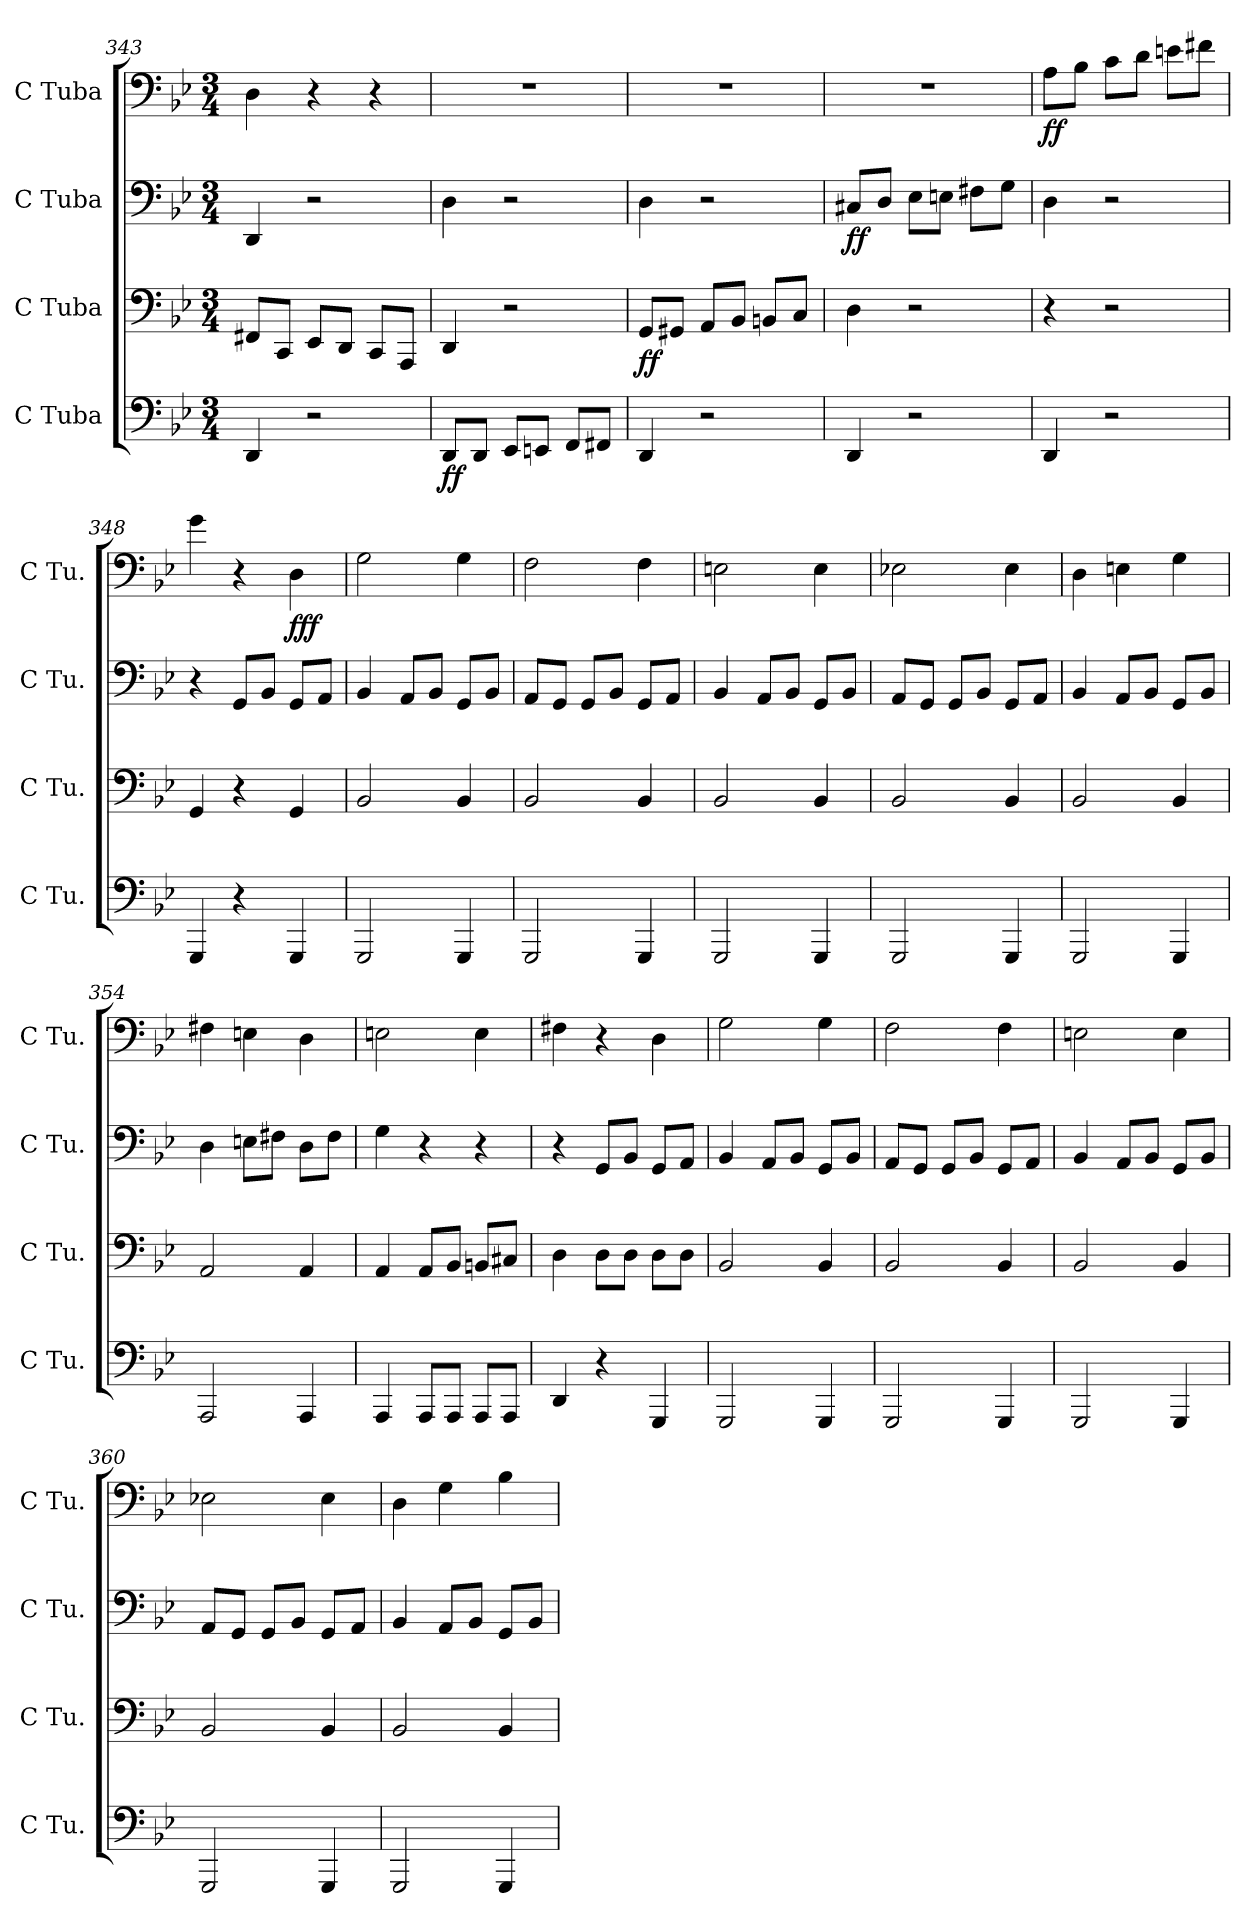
**kern	**dynam	**kern	**dynam	**kern	**dynam	**kern	**dynam
*part4	*part4	*part3	*part3	*part2	*part2	*part1	*part1
*staff4	*staff4	*staff3	*staff3	*staff2	*staff2	*staff1	*staff1
*I"C Tuba	*	*I"C Tuba	*	*I"C Tuba	*	*I"C Tuba	*
*I'C Tu.	*	*I'C Tu.	*	*I'C Tu.	*	*I'C Tu.	*
*clefF4	*	*clefF4	*	*clefF4	*	*clefF4	*
*k[b-e-]	*	*k[b-e-]	*	*k[b-e-]	*	*k[b-e-]	*
*M3/4	*	*M3/4	*	*M3/4	*	*M3/4	*
=343	=343	=343	=343	=343	=343	=343	=343
4DD/	.	8FF#X/L	.	4DD/	.	4D\	.
.	.	8CC/J	.	.	.	.	.
2r	.	8EE-/L	.	2r	.	4r	.
.	.	8DD/J	.	.	.	.	.
.	.	8CC/L	.	.	.	4r	.
.	.	8AAA/J	.	.	.	.	.
=344	=344	=344	=344	=344	=344	=344	=344
!	!LO:DY:b	!	!	!	!	!	!
8DD/L	ff	4DD/	.	4D\	.	2.r	.
8DD/J	.	.	.	.	.	.	.
8EE-/L	.	2r	.	2r	.	.	.
8EEn/J	.	.	.	.	.	.	.
8FF/L	.	.	.	.	.	.	.
8FF#X/J	.	.	.	.	.	.	.
=345	=345	=345	=345	=345	=345	=345	=345
!	!	!	!LO:DY:b	!	!	!	!
4DD/	.	8GG/L	ff	4D\	.	2.r	.
.	.	8GG#X/J	.	.	.	.	.
2r	.	8AA/L	.	2r	.	.	.
.	.	8BB-/J	.	.	.	.	.
.	.	8BBn/L	.	.	.	.	.
.	.	8C/J	.	.	.	.	.
!!LO:PB:g=z
=346	=346	=346	=346	=346	=346	=346	=346
!	!	!	!	!	!LO:DY:b	!	!
4DD/	.	4D\	.	8C#X/L	ff	2.r	.
.	.	.	.	8D/J	.	.	.
2r	.	2r	.	8E-\L	.	.	.
.	.	.	.	8En\J	.	.	.
.	.	.	.	8F#X\L	.	.	.
.	.	.	.	8G\J	.	.	.
=347	=347	=347	=347	=347	=347	=347	=347
!	!	!	!	!	!	!	!LO:DY:b
4DD/	.	4r	.	4D\	.	8A\L	ff
.	.	.	.	.	.	8B-\J	.
2r	.	2r	.	2r	.	8c\L	.
.	.	.	.	.	.	8d\J	.
.	.	.	.	.	.	8en\L	.
.	.	.	.	.	.	8f#X\J	.
=348	=348	=348	=348	=348	=348	=348	=348
4GGG/	.	4GG/	.	4r	.	4g\	.
4r	.	4r	.	8GG/L	.	4r	.
.	.	.	.	8BB-/J	.	.	.
!	!	!	!	!	!	!	!LO:DY:b
4GGG/	.	4GG/	.	8GG/L	.	4D\	fff
.	.	.	.	8AA/J	.	.	.
=349	=349	=349	=349	=349	=349	=349	=349
2GGG/	.	2BB-/	.	4BB-/	.	2G\	.
.	.	.	.	8AA/L	.	.	.
.	.	.	.	8BB-/J	.	.	.
4GGG/	.	4BB-/	.	8GG/L	.	4G\	.
.	.	.	.	8BB-/J	.	.	.
=350	=350	=350	=350	=350	=350	=350	=350
2GGG/	.	2BB-/	.	8AA/L	.	2F\	.
.	.	.	.	8GG/J	.	.	.
.	.	.	.	8GG/L	.	.	.
.	.	.	.	8BB-/J	.	.	.
4GGG/	.	4BB-/	.	8GG/L	.	4F\	.
.	.	.	.	8AA/J	.	.	.
=351	=351	=351	=351	=351	=351	=351	=351
2GGG/	.	2BB-/	.	4BB-/	.	2En\	.
.	.	.	.	8AA/L	.	.	.
.	.	.	.	8BB-/J	.	.	.
4GGG/	.	4BB-/	.	8GG/L	.	4E\	.
.	.	.	.	8BB-/J	.	.	.
!!LO:LB:g=z
=352	=352	=352	=352	=352	=352	=352	=352
2GGG/	.	2BB-/	.	8AA/L	.	2E-X\	.
.	.	.	.	8GG/J	.	.	.
.	.	.	.	8GG/L	.	.	.
.	.	.	.	8BB-/J	.	.	.
4GGG/	.	4BB-/	.	8GG/L	.	4E-\	.
.	.	.	.	8AA/J	.	.	.
=353	=353	=353	=353	=353	=353	=353	=353
2GGG/	.	2BB-/	.	4BB-/	.	4D\	.
.	.	.	.	8AA/L	.	4En\	.
.	.	.	.	8BB-/J	.	.	.
4GGG/	.	4BB-/	.	8GG/L	.	4G\	.
.	.	.	.	8BB-/J	.	.	.
=354	=354	=354	=354	=354	=354	=354	=354
2AAA/	.	2AA/	.	4D\	.	4F#X\	.
.	.	.	.	8En\L	.	4En\	.
.	.	.	.	8F#X\J	.	.	.
4AAA/	.	4AA/	.	8D\L	.	4D\	.
.	.	.	.	8F#\J	.	.	.
=355	=355	=355	=355	=355	=355	=355	=355
4AAA/	.	4AA/	.	4G\	.	2En\	.
8AAA/L	.	8AA/L	.	4r	.	.	.
8AAA/J	.	8BB-/J	.	.	.	.	.
8AAA/L	.	8BBn/L	.	4r	.	4E\	.
8AAA/J	.	8C#X/J	.	.	.	.	.
=356	=356	=356	=356	=356	=356	=356	=356
4DD/	.	4D\	.	4r	.	4F#X\	.
4r	.	8D\L	.	8GG/L	.	4r	.
.	.	8D\J	.	8BB-/J	.	.	.
4GGG/	.	8D\L	.	8GG/L	.	4D\	.
.	.	8D\J	.	8AA/J	.	.	.
=357	=357	=357	=357	=357	=357	=357	=357
2GGG/	.	2BB-/	.	4BB-/	.	2G\	.
.	.	.	.	8AA/L	.	.	.
.	.	.	.	8BB-/J	.	.	.
4GGG/	.	4BB-/	.	8GG/L	.	4G\	.
.	.	.	.	8BB-/J	.	.	.
!!LO:LB:g=z
=358	=358	=358	=358	=358	=358	=358	=358
2GGG/	.	2BB-/	.	8AA/L	.	2F\	.
.	.	.	.	8GG/J	.	.	.
.	.	.	.	8GG/L	.	.	.
.	.	.	.	8BB-/J	.	.	.
4GGG/	.	4BB-/	.	8GG/L	.	4F\	.
.	.	.	.	8AA/J	.	.	.
=359	=359	=359	=359	=359	=359	=359	=359
2GGG/	.	2BB-/	.	4BB-/	.	2En\	.
.	.	.	.	8AA/L	.	.	.
.	.	.	.	8BB-/J	.	.	.
4GGG/	.	4BB-/	.	8GG/L	.	4E\	.
.	.	.	.	8BB-/J	.	.	.
=360	=360	=360	=360	=360	=360	=360	=360
2GGG/	.	2BB-/	.	8AA/L	.	2E-X\	.
.	.	.	.	8GG/J	.	.	.
.	.	.	.	8GG/L	.	.	.
.	.	.	.	8BB-/J	.	.	.
4GGG/	.	4BB-/	.	8GG/L	.	4E-\	.
.	.	.	.	8AA/J	.	.	.
=361	=361	=361	=361	=361	=361	=361	=361
2GGG/	.	2BB-/	.	4BB-/	.	4D\	.
.	.	.	.	8AA/L	.	4G\	.
.	.	.	.	8BB-/J	.	.	.
4GGG/	.	4BB-/	.	8GG/L	.	4B-\	.
.	.	.	.	8BB-/J	.	.	.
=	=	=	=	=	=	=	=
*-	*-	*-	*-	*-	*-	*-	*-
